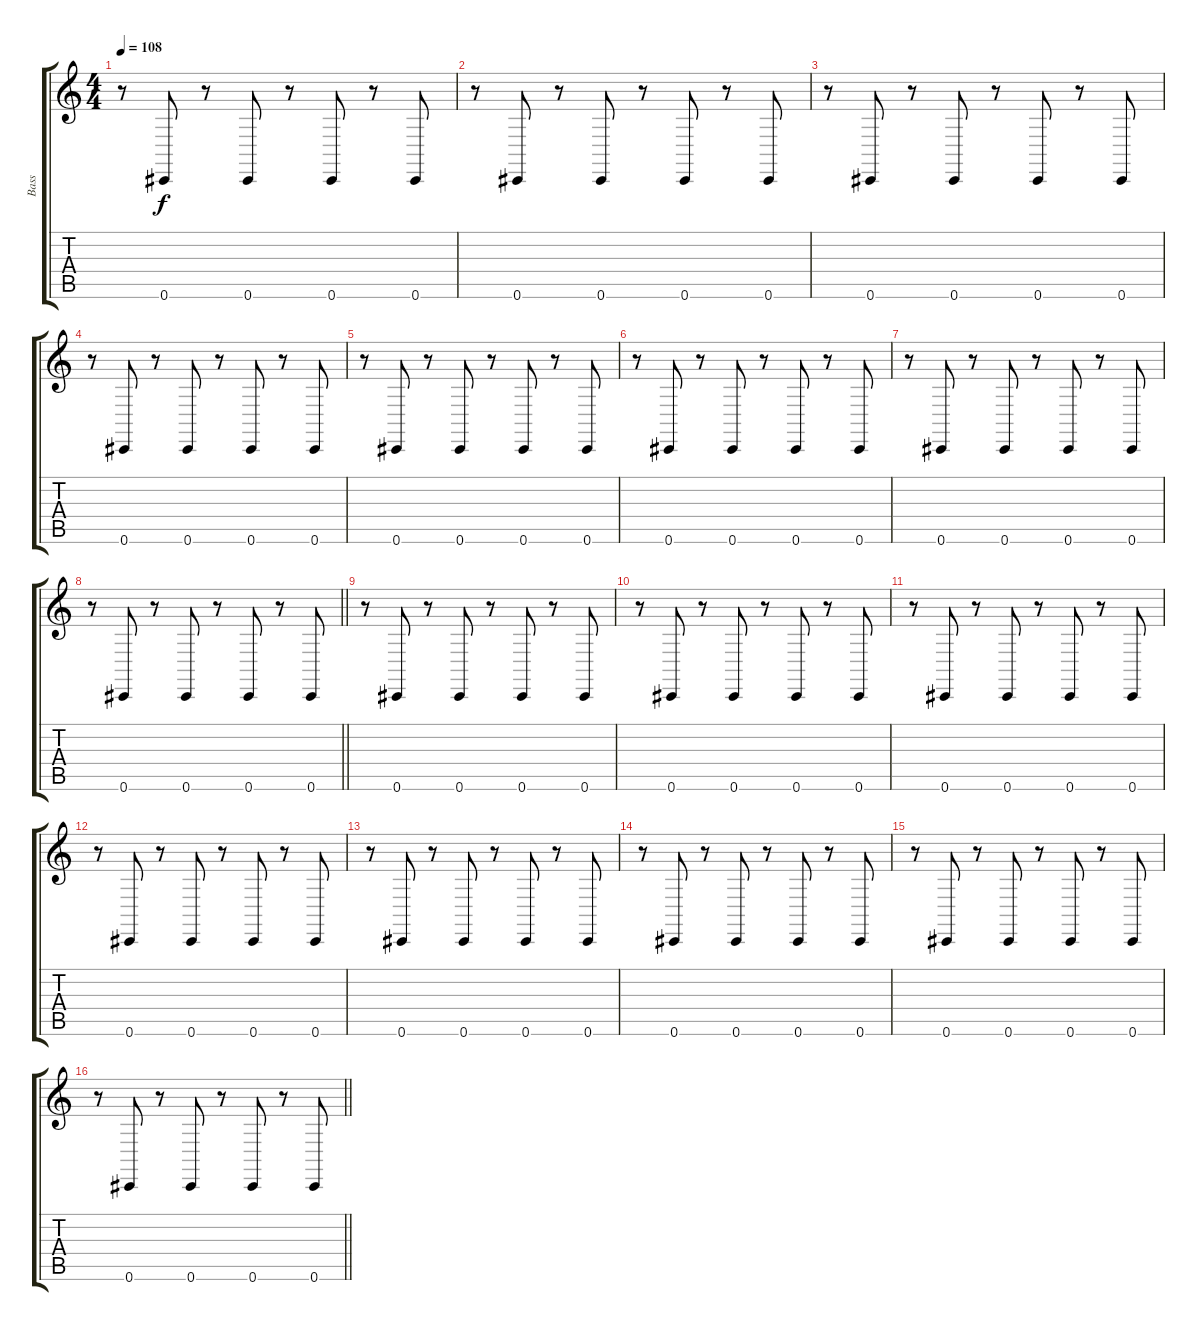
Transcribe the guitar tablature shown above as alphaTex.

\track ("Bass" "Bass") {instrument lead8bassandlead}
\staff {score tabs}
\tuning (Eb4 Bb3 Gb3 Db3 Ab2 Db2) {hide}
\ts (4 4)
\section ("" "")
\tempo 108
\clef g2
\ks c
r.8{dy f} 0.6.8 r.8 0.6.8 r.8 0.6.8 r.8 0.6.8 |
r.8 0.6.8 r.8 0.6.8 r.8 0.6.8 r.8 0.6.8 |
r.8 0.6.8 r.8 0.6.8 r.8 0.6.8 r.8 0.6.8 |
r.8 0.6.8 r.8 0.6.8 r.8 0.6.8 r.8 0.6.8 |
r.8 0.6.8 r.8 0.6.8 r.8 0.6.8 r.8 0.6.8 |
r.8 0.6.8 r.8 0.6.8 r.8 0.6.8 r.8 0.6.8 |
r.8 0.6.8 r.8 0.6.8 r.8 0.6.8 r.8 0.6.8 |
\barLineRight lightlight
r.8 0.6.8 r.8 0.6.8 r.8 0.6.8 r.8 0.6.8 |
\section ("" "")
r.8 0.6.8 r.8 0.6.8 r.8 0.6.8 r.8 0.6.8 |
r.8 0.6.8 r.8 0.6.8 r.8 0.6.8 r.8 0.6.8 |
r.8 0.6.8 r.8 0.6.8 r.8 0.6.8 r.8 0.6.8 |
r.8 0.6.8 r.8 0.6.8 r.8 0.6.8 r.8 0.6.8 |
r.8 0.6.8 r.8 0.6.8 r.8 0.6.8 r.8 0.6.8 |
r.8 0.6.8 r.8 0.6.8 r.8 0.6.8 r.8 0.6.8 |
r.8 0.6.8 r.8 0.6.8 r.8 0.6.8 r.8 0.6.8 |
\barLineRight lightlight
r.8 0.6.8 r.8 0.6.8 r.8 0.6.8 r.8 0.6.8
